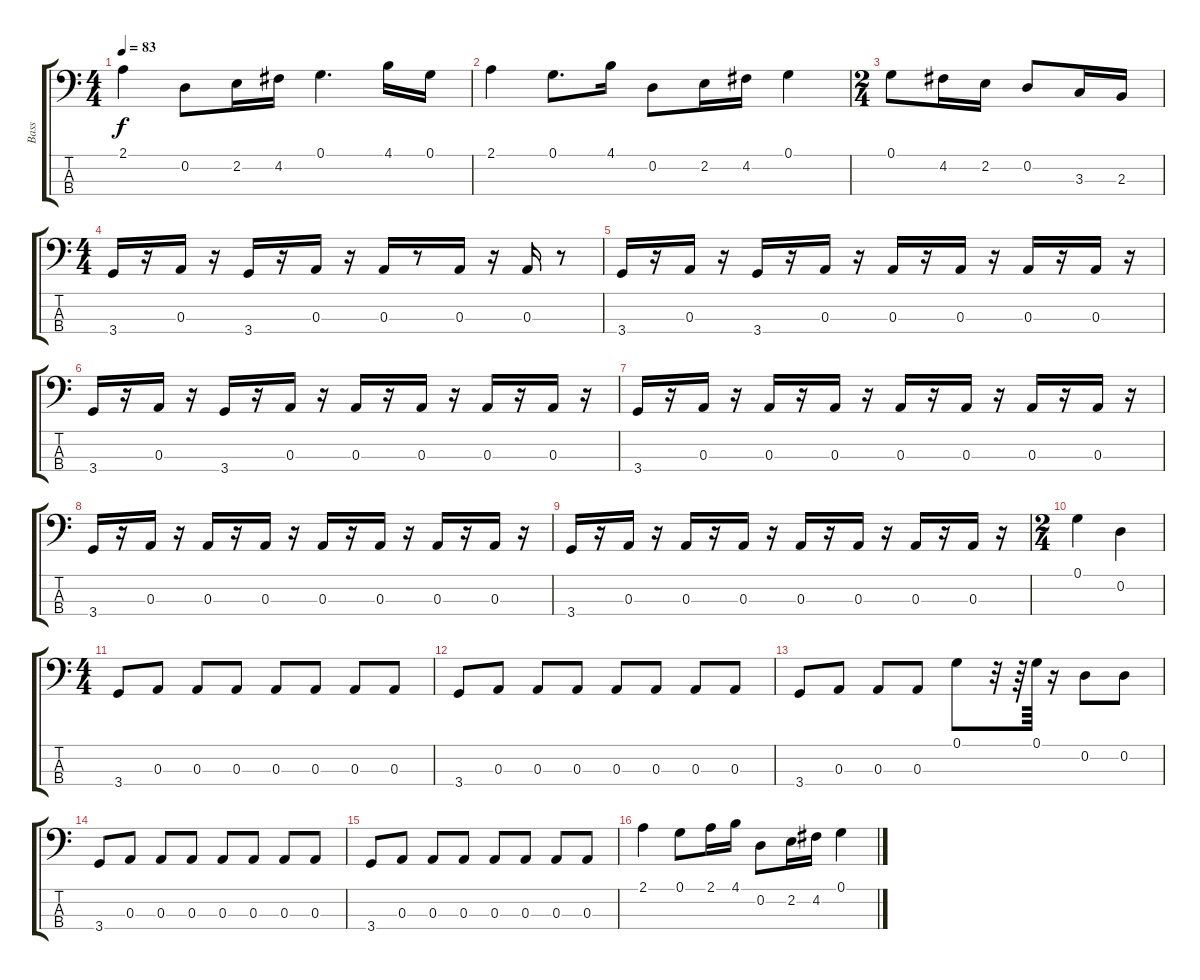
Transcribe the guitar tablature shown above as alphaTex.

\track ("Bass" "Bass") {instrument electricbassfinger}
\staff {score tabs}
\tuning (G2 D2 A1 E1) {hide}
\ts (4 4)
\tempo 83
\clef f4
\ks c
2.1.4{dy f} 0.2.8 2.2.16 4.2.16 0.1.4{d} 4.1.16 0.1.16 |
2.1.4 0.1.8{d} 4.1.16 0.2.8 2.2.16 4.2.16 0.1.4 |
\ts (2 4)
0.1.8 4.2.16 2.2.16 0.2.8 3.3.16 2.3.16 |
\ts (4 4)
3.4.16 r.16 0.3.16 r.16 3.4.16 r.16 0.3.16 r.16 0.3.16 r.8 0.3.16 r.16 0.3.16 r.8 |
3.4.16 r.16 0.3.16 r.16 3.4.16 r.16 0.3.16 r.16 0.3.16 r.16 0.3.16 r.16 0.3.16 r.16 0.3.16 r.16 |
3.4.16 r.16 0.3.16 r.16 3.4.16 r.16 0.3.16 r.16 0.3.16 r.16 0.3.16 r.16 0.3.16 r.16 0.3.16 r.16 |
3.4.16 r.16 0.3.16 r.16 0.3.16 r.16 0.3.16 r.16 0.3.16 r.16 0.3.16 r.16 0.3.16 r.16 0.3.16 r.16 |
3.4.16 r.16 0.3.16 r.16 0.3.16 r.16 0.3.16 r.16 0.3.16 r.16 0.3.16 r.16 0.3.16 r.16 0.3.16 r.16 |
3.4.16 r.16 0.3.16 r.16 0.3.16 r.16 0.3.16 r.16 0.3.16 r.16 0.3.16 r.16 0.3.16 r.16 0.3.16 r.16 |
\ts (2 4)
0.1.4 0.2.4 |
\ts (4 4)
3.4.8 0.3.8 0.3.8 0.3.8 0.3.8 0.3.8 0.3.8 0.3.8 |
3.4.8 0.3.8 0.3.8 0.3.8 0.3.8 0.3.8 0.3.8 0.3.8 |
3.4.8 0.3.8 0.3.8 0.3.8 0.1.8 r.32 r.64 0.1.64 r.16 0.2.8 0.2.8 |
3.4.8 0.3.8 0.3.8 0.3.8 0.3.8 0.3.8 0.3.8 0.3.8 |
3.4.8 0.3.8 0.3.8 0.3.8 0.3.8 0.3.8 0.3.8 0.3.8 |
2.1.4 0.1.8 2.1.16 4.1.16 0.2.8 2.2.16 4.2.16 0.1.4
